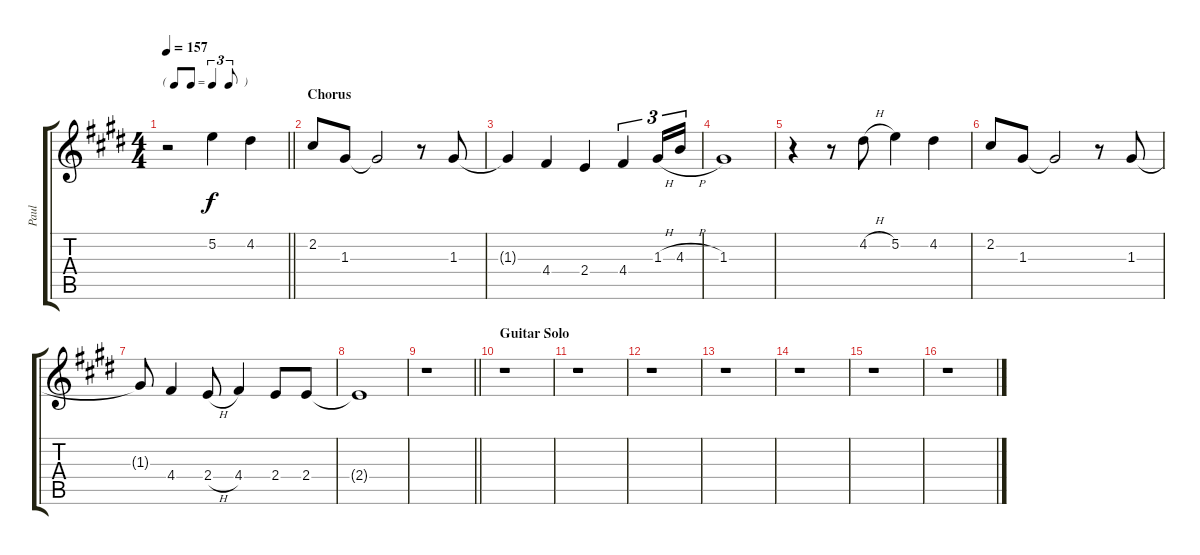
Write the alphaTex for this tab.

\track ("Paul" "Paul") {instrument overdrivenguitar}
\staff {score tabs}
\tuning (E4 B3 G3 D3 A2 E2) {hide}
\ts (4 4)
\tf triplet8th
\tempo 157
\clef g2
\barLineRight lightlight
\ks e
r.2{dy f} 5.2.4 4.2.4 |
\section ("" "Chorus")
2.2.8{beam Up} 1.3.8{beam Up} 1.3{t}.2 r.8 1.3.8 |
1.3{t}.4 4.4.4 2.4.4 4.4.4{tu (3 2)} 1.3{h}.16{tu (3 2)} 4.3{h}.16{tu (3 2)} |
1.3.1 |
r.4 r.8 4.2{h}.8 5.2.4 4.2.4 |
2.2.8 1.3.8 1.3{t}.2 r.8 1.3.8 |
1.3{t}.8 4.4.4 2.4{h}.8 4.4.4 2.4.8 2.4.8 |
2.4{t}.1 |
\barLineRight lightlight
r.1 |
\section ("" "Guitar Solo")
r.1 |
r.1 |
r.1 |
r.1 |
r.1 |
r.1 |
r.1
